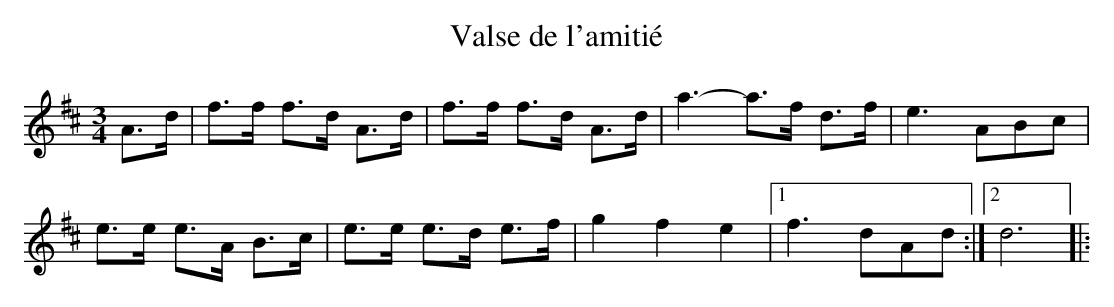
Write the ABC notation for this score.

X:1
T:Valse de l'amitié
M:3/4
L:1/8
K:D
A>d | f>f f>d A>d | f>f f>d A>d | a3- a>f d>f | e3 ABc |
e>e e>A B>c | e>e e>d e>f | g2 f2 e2 |1 f3 dAd :|2 d6 |:
